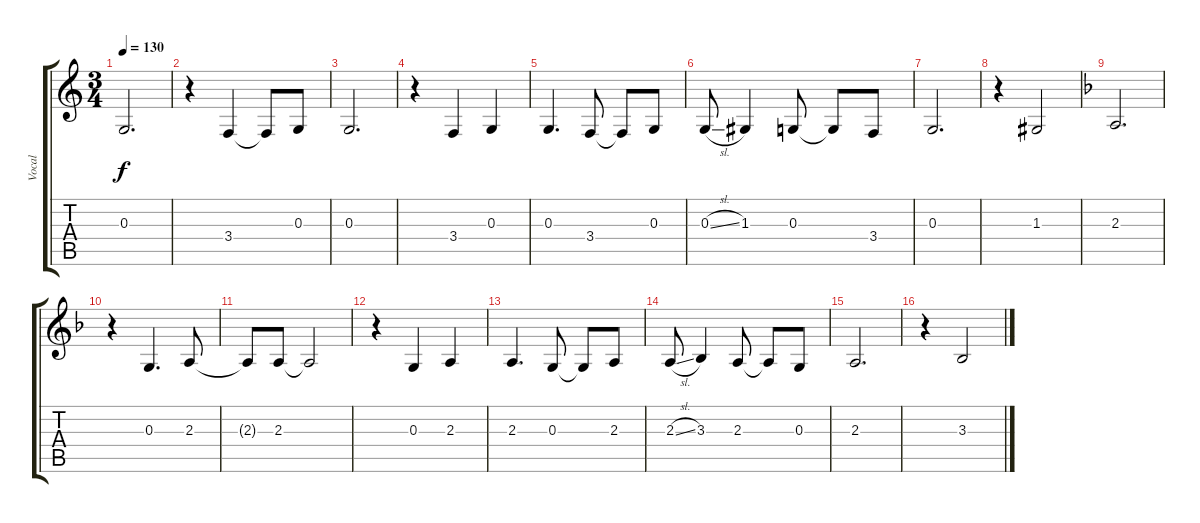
\track ("Vocal" "Vocal") {instrument tenorsax}
\staff {score tabs}
\tuning (E4 B3 G3 D3 A2 E2) {hide}
\ts (3 4)
\tempo 130
\clef g2
\ks c
0.3.2{d dy f} |
r.4 3.4.4 3.4{t}.8 0.3.8 |
0.3.2{d} |
r.4 3.4.4 0.3.4 |
0.3.4{d} 3.4.8 3.4{t}.8 0.3.8 |
0.3{sl}.8 1.3.4 0.3.8 0.3{t}.8 3.4.8 |
0.3.2{d} |
r.4 1.3.2 |
\ks f
2.3.2{d} |
r.4 0.3.4{d} 2.3.8 |
2.3{t}.8 2.3.8 2.3{t}.2 |
r.4 0.3.4 2.3.4 |
2.3.4{d} 0.3.8 0.3{t}.8 2.3.8 |
2.3{sl}.8 3.3.4 2.3.8 2.3{t}.8 0.3.8 |
2.3.2{d} |
r.4 3.3.2
